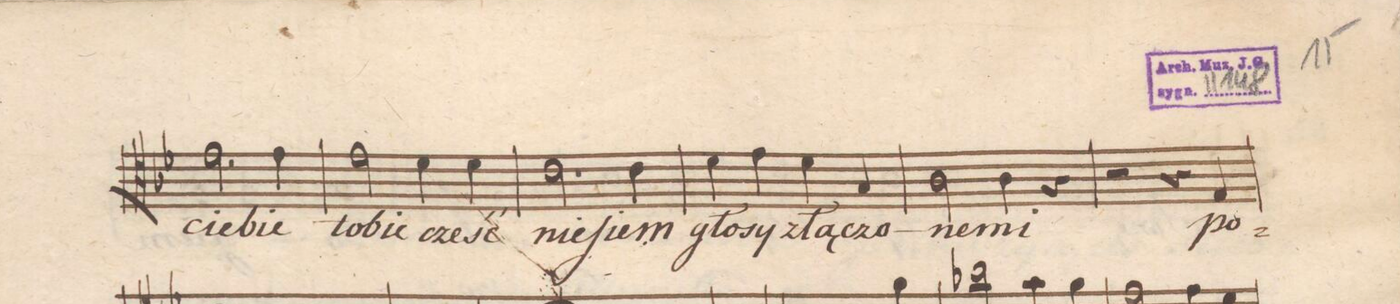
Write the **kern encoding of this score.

**kern	**text	**dynam
*I"Tenore	*	*
*clefC4	*	*
*k[b-e-]	*	*
*met(c)	*	*
*M4/4	*	*
2.e-\	cie-	.
4e-\	-bie	.
=18	=18	=18
2e-\	to-	.
4d\	-bie	.
4d\	cześć	.
=19	=19	=19
2.c\	nie-	.
4c\	-Siem	.
=20	=20	=20
4d\	gło-	.
4e-\	-sy	.
4d\	złą-	.
4G/	-czo-	.
=21	=21	=21
2A\	-ne-	.
4A\	-mi	.
4r	.	.
=22	=22	=22
2r	.	.
4r	.	.
4E-/	po-	.
=23	=23	=23
*-	*-	*-
